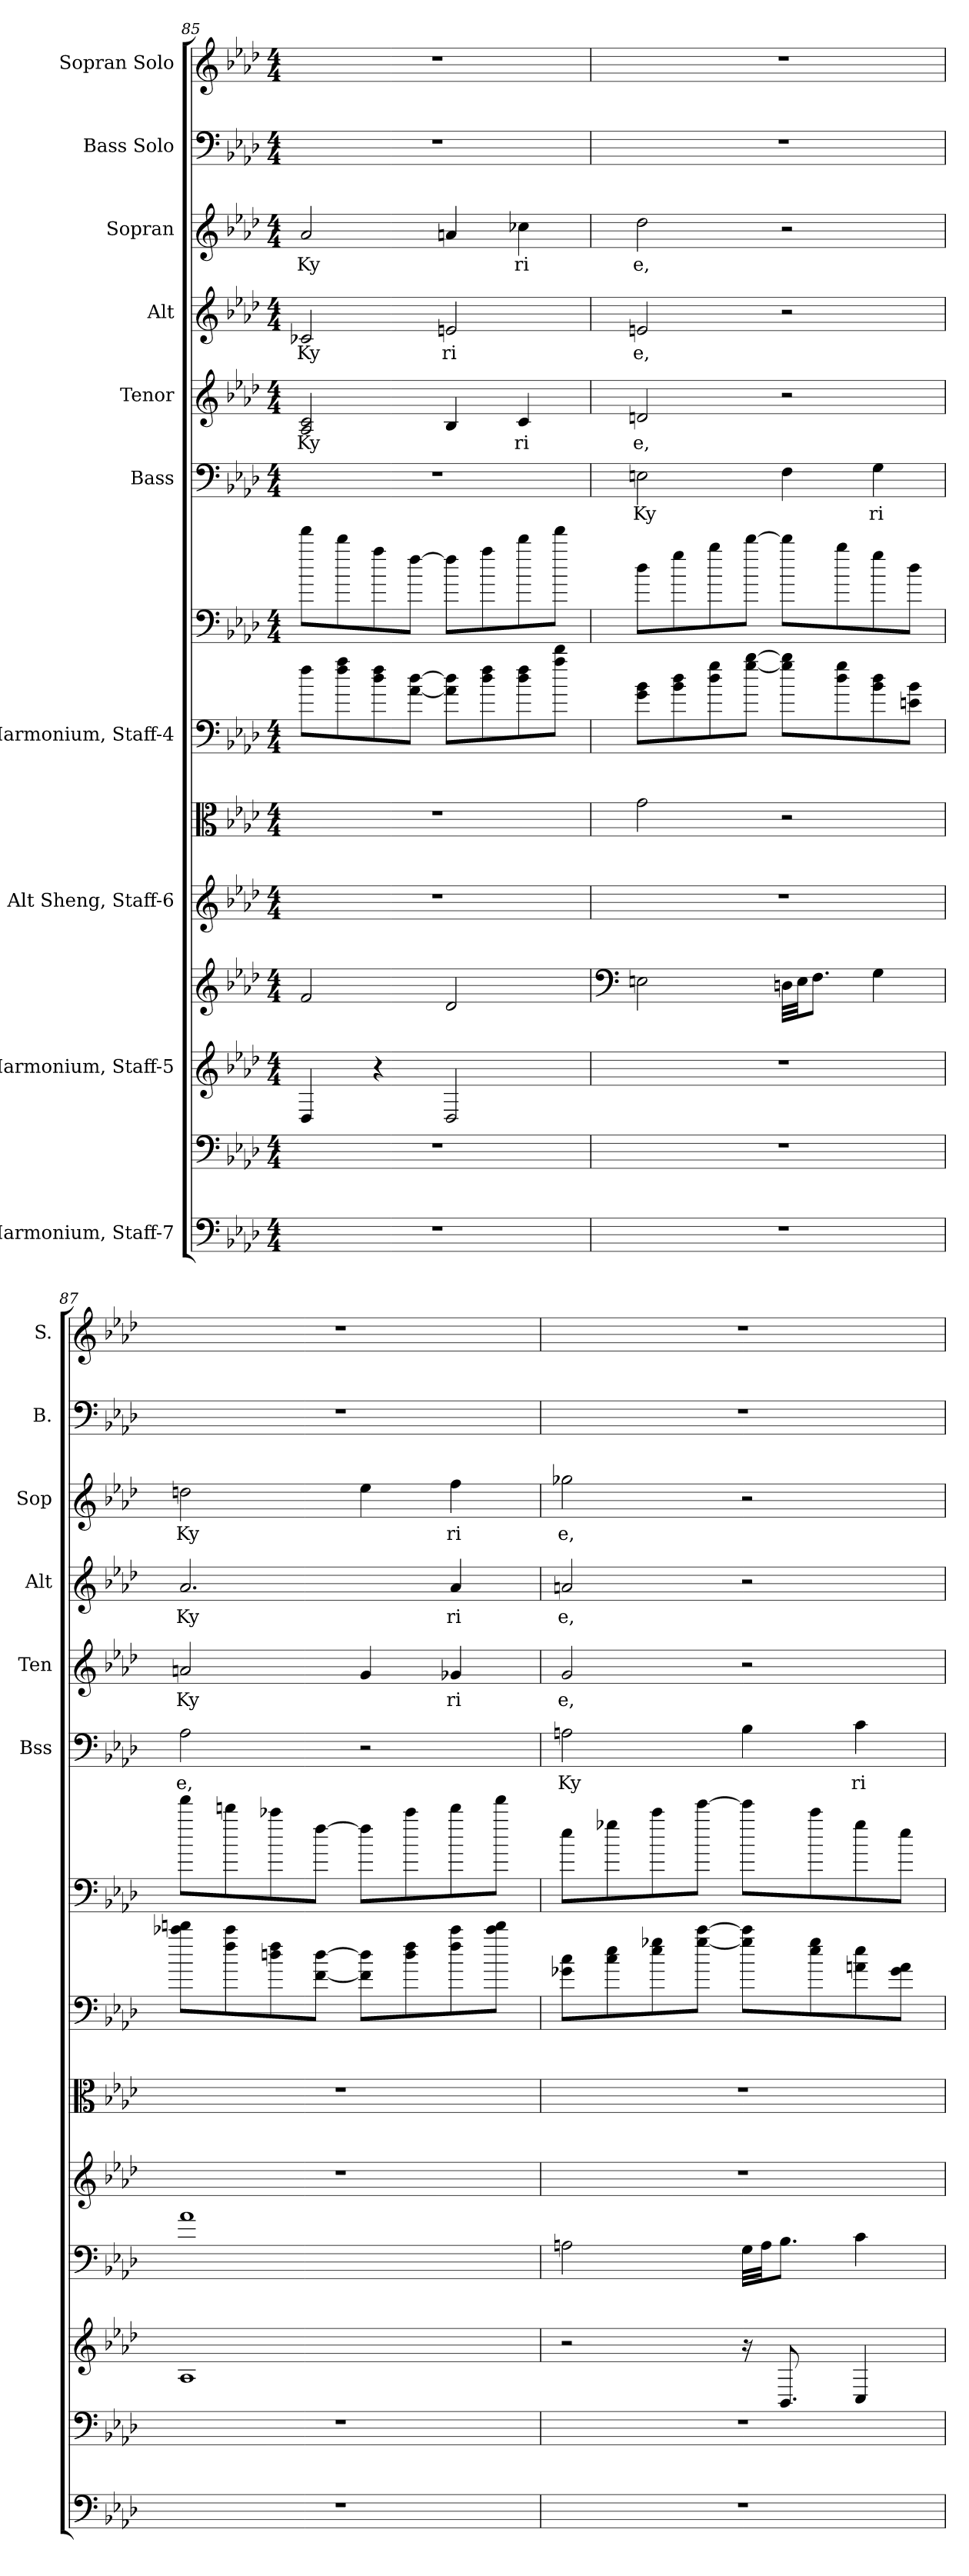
**kern	**kern	**kern	**kern	**kern	**kern	**kern	**kern	**kern	**text	**kern	**text	**kern	**text	**kern	**text	**kern	**kern
*part10	*part10	*part9	*part9	*part8	*part8	*part7	*part7	*part6	*part6	*part5	*part5	*part4	*part4	*part3	*part3	*part2	*part1
*staff14	*staff13	*staff12	*staff11	*staff10	*staff9	*staff8	*staff7	*staff6	*staff6	*staff5	*staff5	*staff4	*staff4	*staff3	*staff3	*staff2	*staff1
*I"Harmonium, Staff-7	*	*I"Harmonium, Staff-5	*	*I"Alt Sheng, Staff-6	*	*I"Harmonium, Staff-4	*	*I"Bass	*	*I"Tenor	*	*I"Alt	*	*I"Sopran	*	*I"Bass Solo	*I"Sopran Solo
*	*	*	*	*	*	*	*	*I'Bss	*	*I'Ten	*	*I'Alt	*	*I'Sop	*	*I'B.	*I'S.
*clefF4	*clefF4	*clefG2	*clefG2	*clefG2	*clefC3	*clefF4	*clefF4	*clefF4	*	*clefG2	*	*clefG2	*	*clefG2	*	*clefF4	*clefG2
*	*	*	*	*	*	*	*	*	*	*ITrd4c7	*	*ITrd2c3	*	*ITrd2c3	*	*	*
*k[b-e-a-d-]	*k[b-e-a-d-]	*k[b-e-a-d-]	*k[b-e-a-d-]	*k[b-e-a-d-]	*k[b-e-a-d-]	*k[b-e-a-d-]	*k[b-e-a-d-]	*k[b-e-a-d-]	*	*k[b-e-a-d-g-]	*	*k[b-]	*	*k[b-]	*	*k[b-e-a-d-]	*k[b-e-a-d-]
*M4/4	*M4/4	*M4/4	*M4/4	*M4/4	*M4/4	*M4/4	*M4/4	*M4/4	*	*M4/4	*	*M4/4	*	*M4/4	*	*M4/4	*M4/4
=85	=85	=85	=85	=85	=85	=85	=85	=85	=85	=85	=85	=85	=85	=85	=85	=85	=85
1r	1r	4D-/	2f/	1r	1r	8ff\L	8fff\L	1r	.	2D-/ 2F/	Ky	2A-X/	Ky	2f/	Ky	1r	1r
.	.	.	.	.	.	8ff\ 8aa-\	8ddd-\	.	.	.	.	.	.	.	.	.	.
.	.	4r	.	.	.	8dd-\ 8ff\	8aa-\	.	.	.	.	.	.	.	.	.	.
.	.	.	.	.	.	[8a-\ [8dd-\J	[8ff\J	.	.	.	.	.	.	.	.	.	.
.	.	2D-/	2d-/	.	.	8a-\] 8dd-\]L	8ff\L]	.	.	4E-/	.	2c#X/	ri	4f#X/	.	.	.
.	.	.	.	.	.	8dd-\ 8ff\	8aa-\	.	.	.	.	.	.	.	.	.	.
.	.	.	.	.	.	8dd-\ 8ff\	8ddd-\	.	.	4F/	ri	.	.	4a-X\	ri	.	.
.	.	.	.	.	.	8aa-\ 8ddd-\J	8fff\J	.	.	.	.	.	.	.	.	.	.
!!LO:PB:g=z
=86	=86	=86	=86	=86	=86	=86	=86	=86	=86	=86	=86	=86	=86	=86	=86	=86	=86
*	*	*	*clefF4	*	*	*	*	*	*	*	*	*	*	*	*	*	*
1r	1r	1r	2En\	1r	2g\	8g\ 8b-\L	8dd-\L	2En\	Ky	2Gn/	e,	2c#X/	e,	2b-\	e,	1r	1r
.	.	.	.	.	.	8b-\ 8dd-\	8gg\	.	.	.	.	.	.	.	.	.	.
.	.	.	.	.	.	8dd-\ 8gg\	8bb-\	.	.	.	.	.	.	.	.	.	.
.	.	.	.	.	.	[8gg\ [8bb-\J	[8ddd-\J	.	.	.	.	.	.	.	.	.	.
.	.	.	32Dn\LLL	.	2r	8gg\] 8bb-\]L	8ddd-\L]	4F\	.	2r	.	2r	.	2r	.	.	.
.	.	.	32E\JJ	.	.	.	.	.	.	.	.	.	.	.	.	.	.
.	.	.	8.F\J	.	.	.	.	.	.	.	.	.	.	.	.	.	.
.	.	.	.	.	.	8dd-\ 8gg\	8bb-\	.	.	.	.	.	.	.	.	.	.
.	.	.	4G\	.	.	8b-\ 8dd-\	8gg\	4G\	ri	.	.	.	.	.	.	.	.
.	.	.	.	.	.	8en\ 8b-\J	8dd-\J	.	.	.	.	.	.	.	.	.	.
=87	=87	=87	=87	=87	=87	=87	=87	=87	=87	=87	=87	=87	=87	=87	=87	=87	=87
1r	1r	1A-	1a-	1r	1r	8ccc-X\ 8dddn\L	8fff\L	2A-\	e,	2dn/	Ky	2.f/	Ky	2bn\	Ky	1r	1r
.	.	.	.	.	.	8ff\ 8ccc-\	8dddn\	.	.	.	.	.	.	.	.	.	.
.	.	.	.	.	.	8ddn\ 8ff\	8ccc-X\	.	.	.	.	.	.	.	.	.	.
.	.	.	.	.	.	[8f\ [8dd\J	[8ff\J	.	.	.	.	.	.	.	.	.	.
.	.	.	.	.	.	8f\] 8dd\]L	8ff\L]	2r	.	4c/	.	.	.	4cc\	.	.	.
.	.	.	.	.	.	8dd\ 8ff\	8ccc-\	.	.	.	.	.	.	.	.	.	.
.	.	.	.	.	.	8ff\ 8ccc-\	8ddd\	.	.	4c-X/	ri	4f/	ri	4dd\	ri	.	.
.	.	.	.	.	.	8ccc-\ 8ddd\J	8fff\J	.	.	.	.	.	.	.	.	.	.
=88	=88	=88	=88	=88	=88	=88	=88	=88	=88	=88	=88	=88	=88	=88	=88	=88	=88
1r	1r	2r	2An\	1r	1r	8g-X\ 8cc\L	8ee-\L	2An\	Ky	2c/	e,	2f#X/	e,	2ee-X\	e,	1r	1r
.	.	.	.	.	.	8cc\ 8ee-\	8gg-X\	.	.	.	.	.	.	.	.	.	.
.	.	.	.	.	.	8ee-\ 8gg-X\	8ccc\	.	.	.	.	.	.	.	.	.	.
.	.	.	.	.	.	[8gg-\ [8ccc\J	[8eee-\J	.	.	.	.	.	.	.	.	.	.
.	.	16r	32G\LLL	.	.	8gg-\] 8ccc\]L	8eee-\L]	4B-\	.	2r	.	2r	.	2r	.	.	.
.	.	.	32A\JJ	.	.	.	.	.	.	.	.	.	.	.	.	.	.
.	.	8.BB-/	8.B-\J	.	.	.	.	.	.	.	.	.	.	.	.	.	.
.	.	.	.	.	.	8ee-\ 8gg-\	8ccc\	.	.	.	.	.	.	.	.	.	.
.	.	4C/	4c\	.	.	8an\ 8ee-\	8gg-\	4c\	ri	.	.	.	.	.	.	.	.
.	.	.	.	.	.	8g-\ 8a\J	8ee-\J	.	.	.	.	.	.	.	.	.	.
=	=	=	=	=	=	=	=	=	=	=	=	=	=	=	=	=	=
*-	*-	*-	*-	*-	*-	*-	*-	*-	*-	*-	*-	*-	*-	*-	*-	*-	*-
